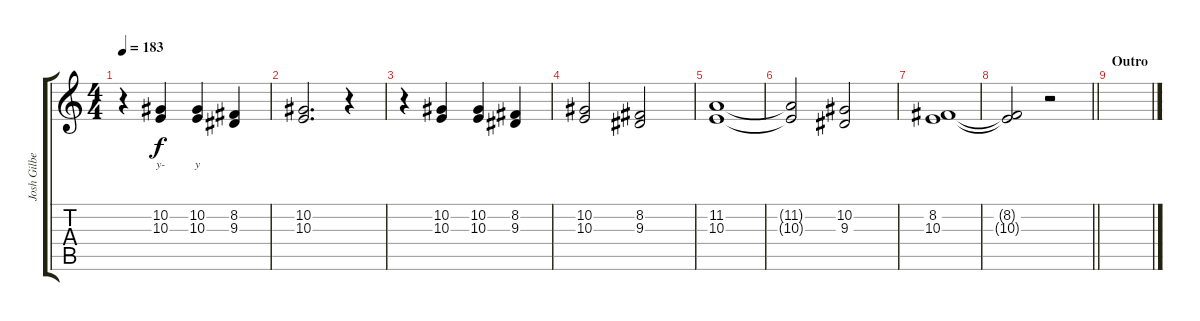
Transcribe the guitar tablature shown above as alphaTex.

\track ("Josh Gilbert (Vocals)" "Josh Gilbe") {instrument stringensemble1}
\staff {score tabs}
\tuning (Eb4 Bb3 Gb3 Db3 Ab2 Db2) {hide}
\ts (4 4)
\tempo 183
\clef g2
\ks c
r.4{dy f} (10.2 10.3).4{lyrics (0 "y-") lyrics (1 "") lyrics (2 "") lyrics (3 "") lyrics (4 "")} (10.2 10.3).4{lyrics (0 "y") lyrics (1 "") lyrics (2 "") lyrics (3 "") lyrics (4 "")} (8.2 9.3).4 |
(10.2 10.3).2{d} r.4 |
r.4 (10.2 10.3).4 (10.2 10.3).4 (8.2 9.3).4 |
(10.2 10.3).2 (8.2 9.3).2 |
(11.2 10.3).1 |
(11.2{t} 10.3{t}).2 (10.2 9.3).2 |
(8.2 10.3).1 |
\barLineRight lightlight
(8.2{t} 10.3{t}).2 r.2 |
\section ("" "Outro")
